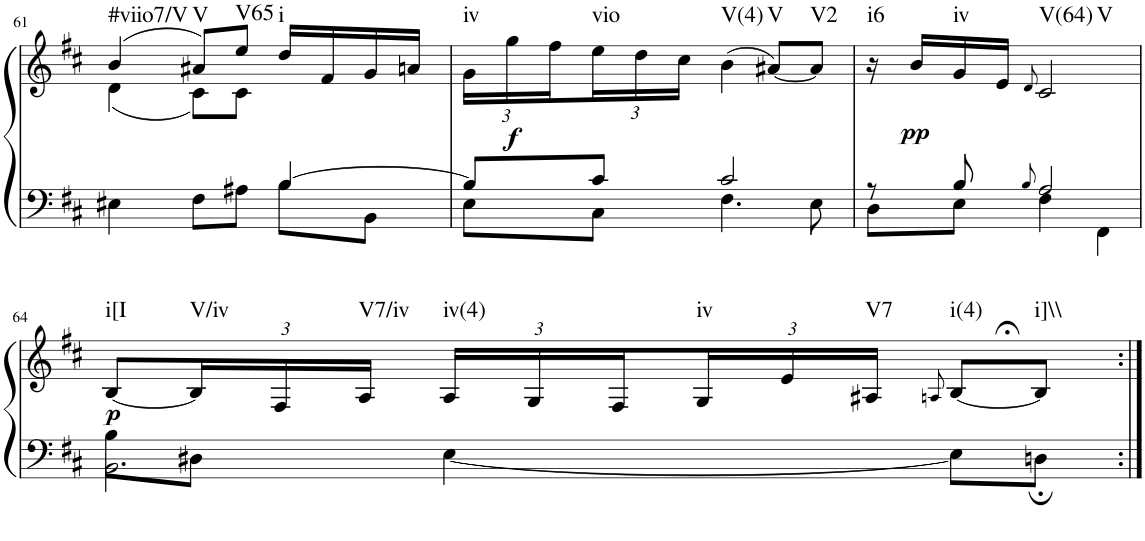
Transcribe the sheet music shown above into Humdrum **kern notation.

**kern	**kern	**dynam	**harte
*part1	*part1	*part1	*part1
*staff2	*staff1	*staff1/2	*
*I"Klavier links	*	*	*
!!LO:PB:g=z
*clefG2	*clefG2	*	*
*k[f#c#]	*k[f#c#]	*	*
*M3/4	*M3/4	*	*
=61	=61	=61	=61
*^	*^	*	*
!	!	!	!	!	!LO:H:kt=#viio7/V
4E#X\	2ryy	(4b/	(4d\	.	N
!	!	!	!	!	!LO:H:kt=V
8F#\L	.	8a#X/L)	8c#\L)	.	N
!	!	!	!	!	!LO:H:kt=V65
8A#X\J	.	8ee/J	8c#\J	.	N
!	!	!	!	!	!LO:H:kt=i
[4B/	8B\L	16dd/LL	4ryy	.	N
.	.	16f#/	.	.	.
.	8BB\J	16g/	.	.	.
.	.	16an/JJ	.	.	.
*	*	*v	*v	*	*
=62	=62	=62	=62	=62
*	*	*Xbrackettup	*	*
!	!	!	!	!LO:H:kt=iv
8B/L]	8E\L	24g\LL	.	N
!	!	!	!LO:DY:b	!
.	.	24gg\	f	.
.	.	24ff#\	.	.
!	!	!	!	!LO:H:kt=vio
8c#/J	8C#\J	24ee\	.	N
.	.	24dd\	.	.
.	.	24cc#\JJ	.	.
!	!	!	!	!LO:H:kt=V(4)
2c#/	4.F#\	(4b\	.	N
!	!	!	!	!LO:H:kt=V
.	.	[8a#X/L)	.	N
!	!	!	!	!LO:H:kt=V2
.	8E\	8a#/J]	.	N
=63	=63	=63	=63	=63
!	!	!	!	!LO:H:kt=i6
8r	8D\L	16r	.	N
!	!	!	!LO:DY:b	!
.	.	16b/LL	pp	.
!	!	!	!	!LO:H:kt=iv
8B/	8E\J	16g/	.	N
.	.	16e/JJ	.	.
8qB/	.	8qd/	.	.
!	!	!	!	!LO:H:n=1:kt=V(64)
!	!	!	!	!LO:H:n=2:kt=V
2A/	4F#\	2c#/	.	N N
.	4FF#\	.	.	.
!!LO:LB:g=z
=64	=64	=64	=64	=64
!	!	!	!LO:DY:b	!LO:H:kt=i[I
2.BB\	8B\L	[8B/L	p	N
!	!	!	!	!LO:H:kt=V/iv
.	8D#X\J	24B/L]	.	N
.	.	24F#/	.	.
!	!	!	!	!LO:H:kt=V7/iv
.	.	24A/JJ	.	N
!	!	!	!	!LO:H:kt=iv(4)
.	[4E\	24A/LL	.	N
.	.	24G/	.	.
.	.	24F#/	.	.
!	!	!	!	!LO:H:kt=iv
.	.	24G/	.	N
.	.	24e/	.	.
!	!	!	!	!LO:H:kt=V7
.	.	24A#X/JJ	.	N
.	.	8qAn/	.	.
!	!	!	!	!LO:H:kt=i(4)
.	8E\L]	[8B;</L	.	N
!	!	!	!	!LO:H:kt=i]\\
.	8Dn;\J	8B/J]	.	N
*v	*v	*	*	*
=:|!	=:|!	=:|!	=:|!
*-	*-	*-	*-
